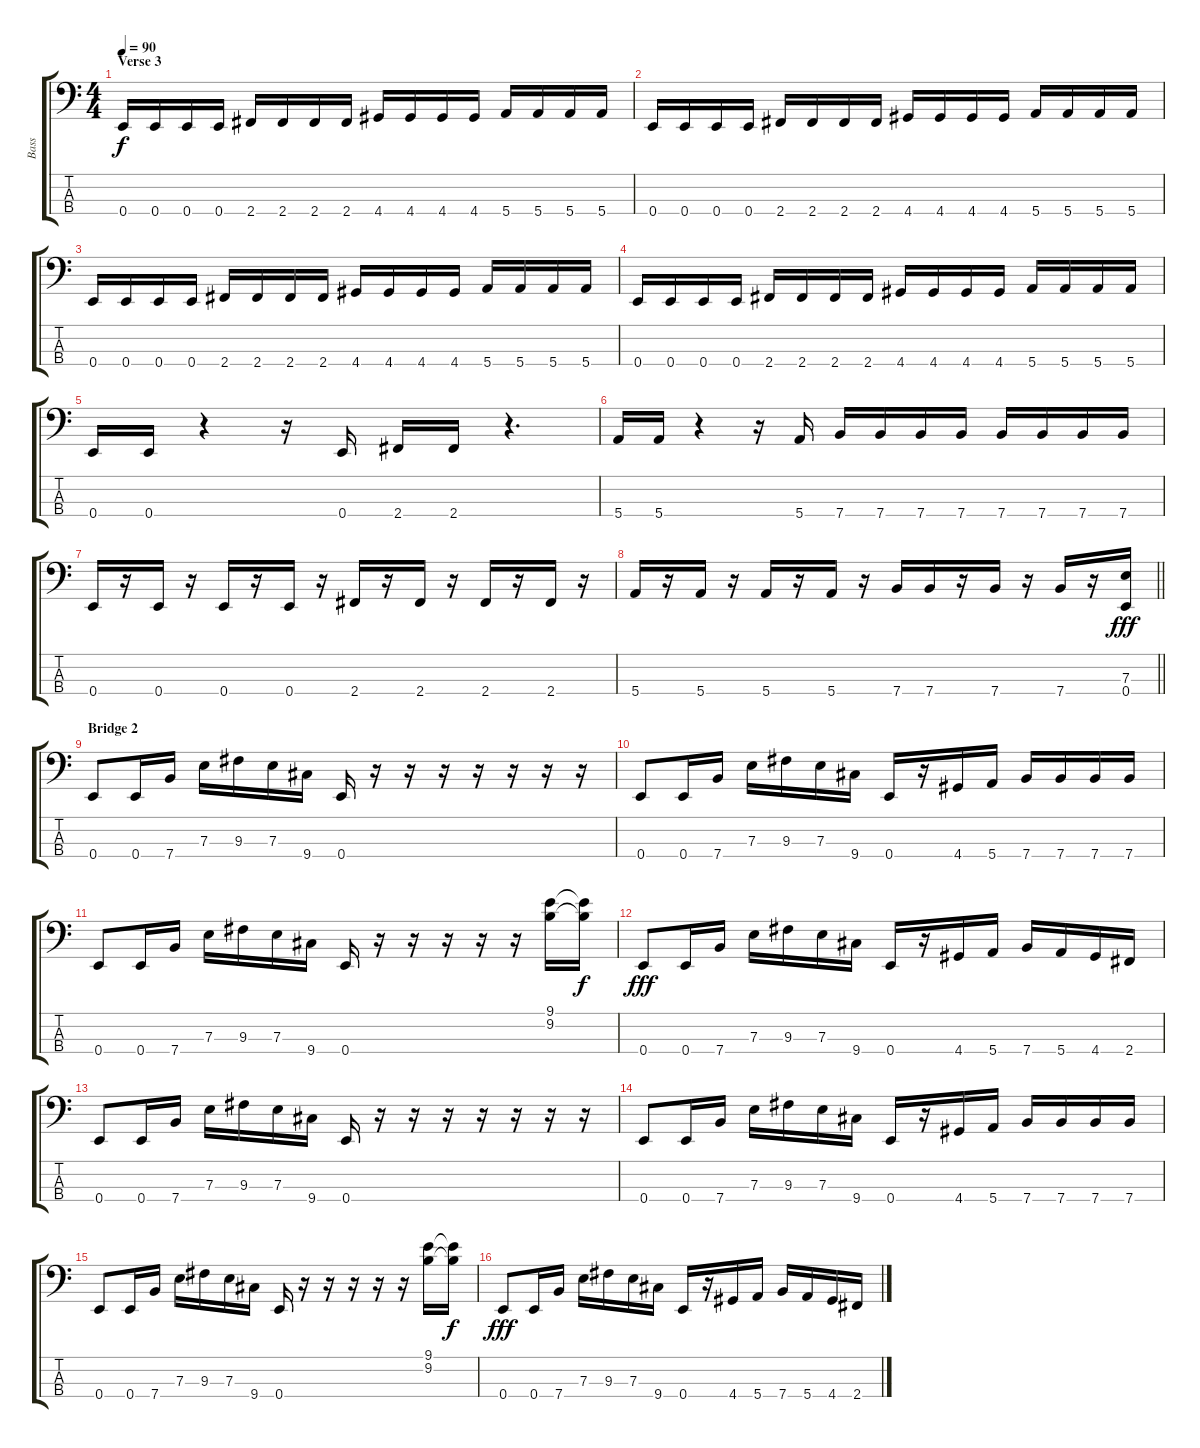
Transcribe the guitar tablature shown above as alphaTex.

\track ("Bass" "Bass") {instrument electricbassfinger}
\staff {score tabs}
\tuning (G2 D2 A1 E1) {hide}
\ts (4 4)
\section ("" "Verse 3")
\tempo 90
\clef f4
\ks c
0.4.16{dy f instrument electricbassfinger} 0.4.16 0.4.16 0.4.16 2.4.16 2.4.16 2.4.16 2.4.16 4.4.16 4.4.16 4.4.16 4.4.16 5.4.16 5.4.16 5.4.16 5.4.16 |
0.4.16 0.4.16 0.4.16 0.4.16 2.4.16 2.4.16 2.4.16 2.4.16 4.4.16 4.4.16 4.4.16 4.4.16 5.4.16 5.4.16 5.4.16 5.4.16 |
0.4.16 0.4.16 0.4.16 0.4.16 2.4.16 2.4.16 2.4.16 2.4.16 4.4.16 4.4.16 4.4.16 4.4.16 5.4.16 5.4.16 5.4.16 5.4.16 |
0.4.16 0.4.16 0.4.16 0.4.16 2.4.16 2.4.16 2.4.16 2.4.16 4.4.16 4.4.16 4.4.16 4.4.16 5.4.16 5.4.16 5.4.16 5.4.16 |
0.4.16 0.4.16 r.4 r.16 0.4.16 2.4.16 2.4.16 r.4{d} |
5.4.16 5.4.16 r.4 r.16 5.4.16 7.4.16 7.4.16 7.4.16 7.4.16 7.4.16 7.4.16 7.4.16 7.4.16 |
0.4.16 r.16 0.4.16 r.16 0.4.16 r.16 0.4.16 r.16 2.4.16 r.16 2.4.16 r.16 2.4.16 r.16 2.4.16 r.16 |
\barLineRight lightlight
5.4.16 r.16 5.4.16 r.16 5.4.16 r.16 5.4.16 r.16 7.4.16 7.4.16 r.16 7.4.16 r.16 7.4.16 r.16 (7.3 0.4).16{dy fff} |
\section ("" "Bridge 2")
0.4.8 0.4.16 7.4.16 7.3.16 9.3.16 7.3.16 9.4.16 0.4.16 r.16 r.16 r.16 r.16 r.16 r.16 r.16 |
0.4.8 0.4.16 7.4.16 7.3.16 9.3.16 7.3.16 9.4.16 0.4.16 r.16 4.4.16 5.4.16 7.4.16 7.4.16 7.4.16 7.4.16 |
0.4.8 0.4.16 7.4.16 7.3.16 9.3.16 7.3.16 9.4.16 0.4.16 r.16 r.16 r.16 r.16 r.16 (9.1 9.2).16 (9.1{t} 9.2{t}).16{dy f} |
0.4.8{dy fff} 0.4.16 7.4.16 7.3.16 9.3.16 7.3.16 9.4.16 0.4.16 r.16 4.4.16 5.4.16 7.4.16 5.4.16 4.4.16 2.4.16 |
0.4.8 0.4.16 7.4.16 7.3.16 9.3.16 7.3.16 9.4.16 0.4.16 r.16 r.16 r.16 r.16 r.16 r.16 r.16 |
0.4.8 0.4.16 7.4.16 7.3.16 9.3.16 7.3.16 9.4.16 0.4.16 r.16 4.4.16 5.4.16 7.4.16 7.4.16 7.4.16 7.4.16 |
0.4.8 0.4.16 7.4.16 7.3.16 9.3.16 7.3.16 9.4.16 0.4.16 r.16 r.16 r.16 r.16 r.16 (9.1 9.2).16 (9.1{t} 9.2{t}).16{dy f} |
0.4.8{dy fff} 0.4.16 7.4.16 7.3.16 9.3.16 7.3.16 9.4.16 0.4.16 r.16 4.4.16 5.4.16 7.4.16 5.4.16 4.4.16 2.4.16
